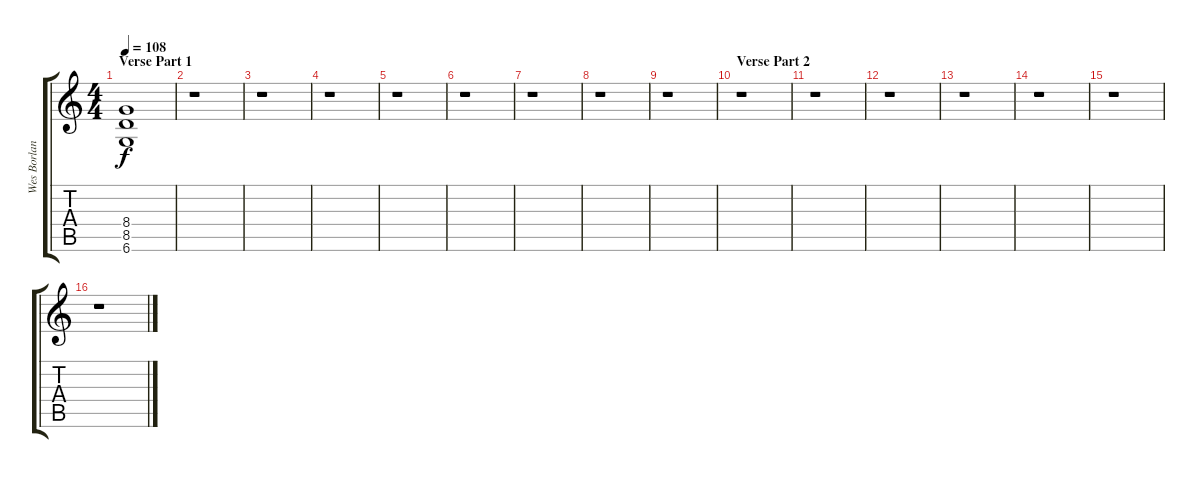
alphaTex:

\track ("Wes Borland - Distortion Guitar" "Wes Borlan") {instrument distortionguitar}
\staff {score tabs}
\tuning (Db4 Ab3 E3 B2 Gb2 Db2) {hide}
\ts (4 4)
\section ("" "Verse Part 1")
\tempo 108
\clef g2
\ks c
(8.4{t} 8.5{t} 6.6{t}).1{dy f} |
r.1 |
r.1 |
r.1 |
r.1 |
r.1 |
r.1 |
r.1 |
r.1 |
\section ("" "Verse Part 2")
r.1 |
r.1 |
r.1 |
r.1 |
r.1 |
r.1 |
r.1
